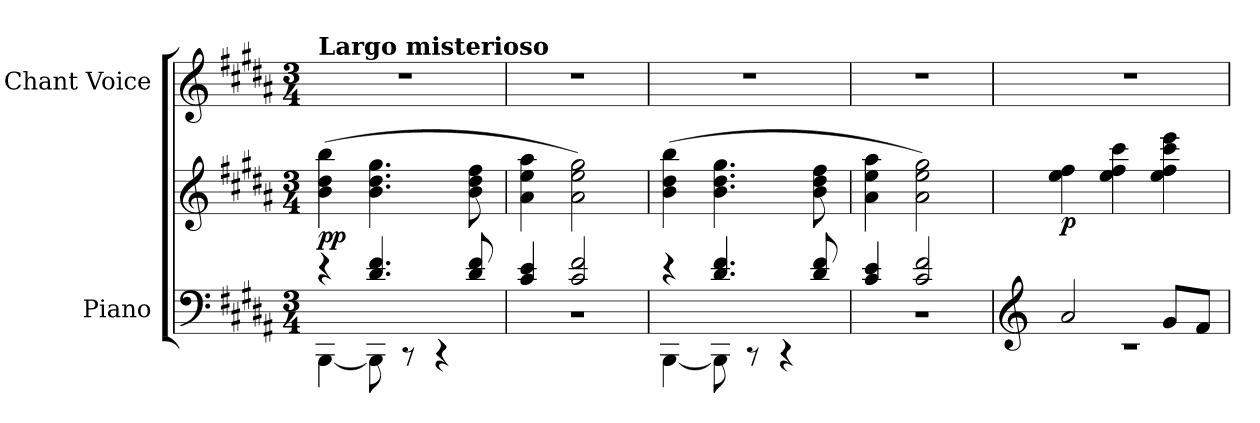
**kern	**kern	**dynam	**kern
*part2	*part2	*part2	*part1
*staff3	*staff2	*staff2/3	*staff1
*I"Piano	*	*	*I"Chant Voice
*I'Pno	*	*	*
*clefF4	*clefG2	*	*clefG2
*k[f#c#g#d#a#]	*k[f#c#g#d#a#]	*	*k[f#c#g#d#a#]
*M3/4	*M3/4	*	*M3/4
*MM44	*MM44	*	*MM44
=1	=1	=1	=1
*^	*	*	*
!	!	!	!	!LO:TX:a:B:t=Largo misterioso
!	!	!	!LO:DY:b	!
4r	[4BBB\	(4b\ 4dd#\ 4bb\	pp	2.r
4.d#/ 4.f#/	8BBB\]	4.b\ 4.dd#\ 4.gg#\	.	.
.	8r	.	.	.
.	4r	.	.	.
8d#/ 8f#/	.	8b\ 8dd#\ 8ff#\	.	.
=2	=2	=2	=2	=2
4c#/ 4e/	2.r	4a#\ 4ee\ 4aa#\	.	2.r
2c#/ 2f#/	.	2a#\ 2ee\ 2gg#\)	.	.
=3	=3	=3	=3	=3
4r	[4BBB\	(4b\ 4dd#\ 4bb\	.	2.r
4.d#/ 4.f#/	8BBB\]	4.b\ 4.dd#\ 4.gg#\	.	.
.	8r	.	.	.
.	4r	.	.	.
8d#/ 8f#/	.	8b\ 8dd#\ 8ff#\	.	.
=4	=4	=4	=4	=4
4c#/ 4e/	2.r	4a#\ 4ee\ 4aa#\	.	2.r
2c#/ 2f#/	.	2a#\ 2ee\ 2gg#\)	.	.
=5	=5	=5	=5	=5
*clefG2	*	*	*	*
!	!	!	!LO:DY:b	!
2a#/	2.r	4ee\ 4ff#\	p	2.r
.	.	4ee\ 4ff#\ 4ccc#\	.	.
8g#/L	.	4ee\ 4ff#\ 4ccc#\ 4eee\	.	.
8f#/J	.	.	.	.
*v	*v	*	*	*
=	=	=	=
*-	*-	*-	*-
